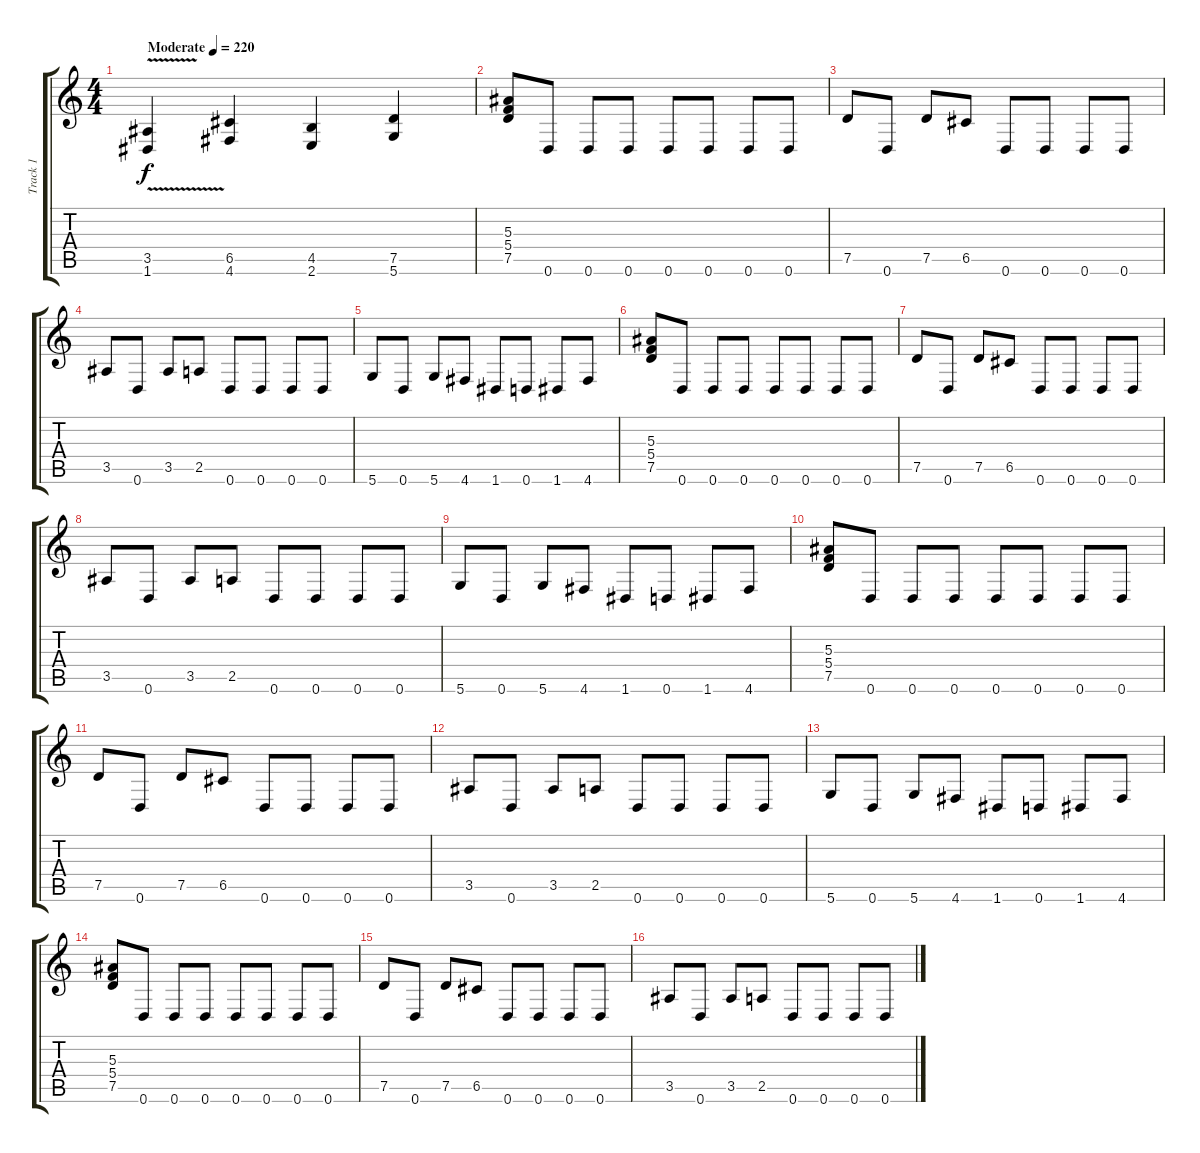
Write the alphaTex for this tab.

\track ("Track 1" "Track 1") {solo instrument overdrivenguitar}
\staff {score tabs}
\tuning (D4 A3 F3 C3 G2 D2) {hide}
\ts (4 4)
\tempo (220 "Moderate")
\clef g2
\ks c
(3.5{v} 1.6).4{dy f instrument overdrivenguitar} (6.5 4.6).4 (4.5 2.6).4 (7.5 5.6).4 |
(5.3 5.4 7.5).8 0.6.8 0.6.8 0.6.8 0.6.8 0.6.8 0.6.8 0.6.8 |
7.5.8 0.6.8 7.5.8 6.5.8 0.6.8 0.6.8 0.6.8 0.6.8 |
3.5.8 0.6.8 3.5.8 2.5.8 0.6.8 0.6.8 0.6.8 0.6.8 |
5.6.8 0.6.8 5.6.8 4.6.8 1.6.8 0.6.8 1.6.8 4.6.8 |
(5.3 5.4 7.5).8 0.6.8 0.6.8 0.6.8 0.6.8 0.6.8 0.6.8 0.6.8 |
7.5.8 0.6.8 7.5.8 6.5.8 0.6.8 0.6.8 0.6.8 0.6.8 |
3.5.8 0.6.8 3.5.8 2.5.8 0.6.8 0.6.8 0.6.8 0.6.8 |
5.6.8 0.6.8 5.6.8 4.6.8 1.6.8 0.6.8 1.6.8 4.6.8 |
(5.3 5.4 7.5).8 0.6.8 0.6.8 0.6.8 0.6.8 0.6.8 0.6.8 0.6.8 |
7.5.8 0.6.8 7.5.8 6.5.8 0.6.8 0.6.8 0.6.8 0.6.8 |
3.5.8 0.6.8 3.5.8 2.5.8 0.6.8 0.6.8 0.6.8 0.6.8 |
5.6.8 0.6.8 5.6.8 4.6.8 1.6.8 0.6.8 1.6.8 4.6.8 |
(5.3 5.4 7.5).8 0.6.8 0.6.8 0.6.8 0.6.8 0.6.8 0.6.8 0.6.8 |
7.5.8 0.6.8 7.5.8 6.5.8 0.6.8 0.6.8 0.6.8 0.6.8 |
3.5.8 0.6.8 3.5.8 2.5.8 0.6.8 0.6.8 0.6.8 0.6.8
